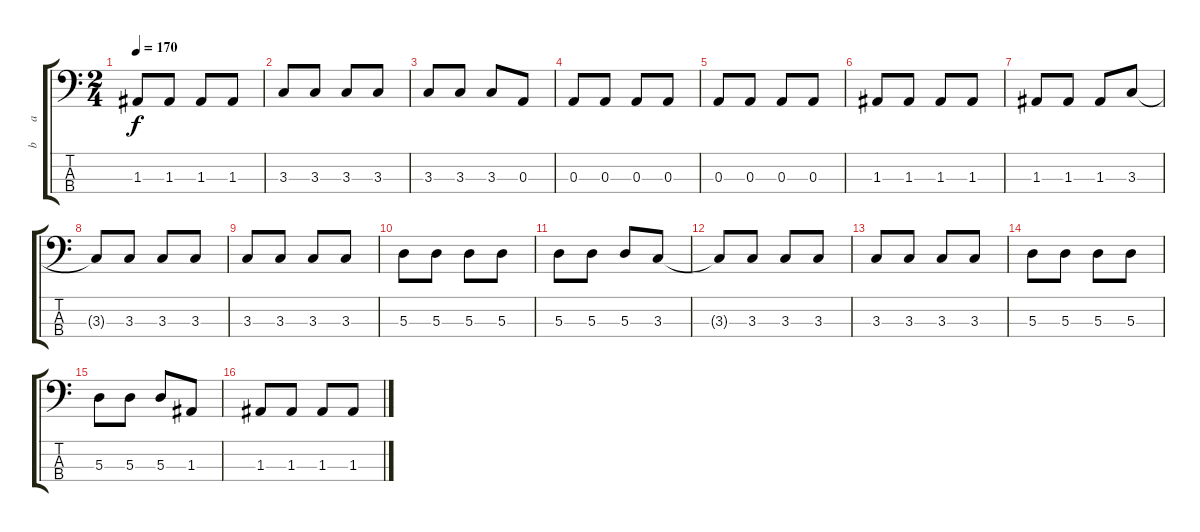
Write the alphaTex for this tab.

\track ("b       a       s      s" "b       a ") {instrument electricbassfinger}
\staff {score tabs}
\tuning (G2 D2 A1 E1) {hide}
\ts (2 4)
\tempo 170
\clef f4
\ks c
1.3.8{dy f} 1.3.8 1.3.8 1.3.8 |
3.3.8 3.3.8 3.3.8 3.3.8 |
3.3.8 3.3.8 3.3.8 0.3.8 |
0.3.8 0.3.8 0.3.8 0.3.8 |
0.3.8 0.3.8 0.3.8 0.3.8 |
1.3.8 1.3.8 1.3.8 1.3.8 |
1.3.8 1.3.8 1.3.8 3.3.8 |
3.3{t}.8 3.3.8 3.3.8 3.3.8 |
3.3.8 3.3.8 3.3.8 3.3.8 |
5.3.8 5.3.8 5.3.8 5.3.8 |
5.3.8 5.3.8 5.3.8 3.3.8 |
3.3{t}.8 3.3.8 3.3.8 3.3.8 |
3.3.8 3.3.8 3.3.8 3.3.8 |
5.3.8 5.3.8 5.3.8 5.3.8 |
5.3.8 5.3.8 5.3.8 1.3.8 |
1.3.8 1.3.8 1.3.8 1.3.8
